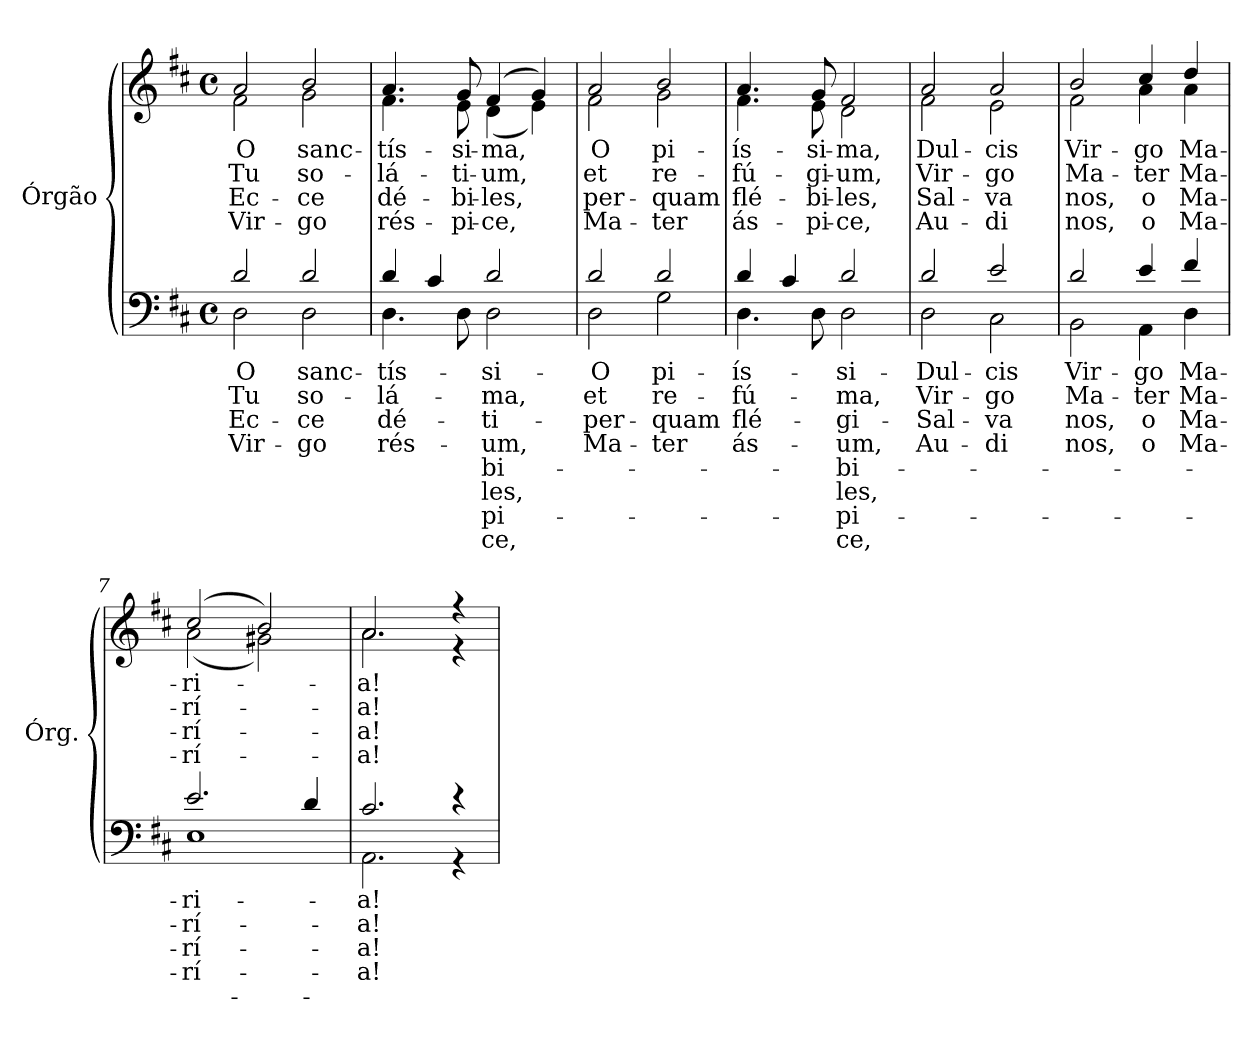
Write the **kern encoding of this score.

**kern	**text	**text	**text	**text	**text	**text	**text	**text	**kern	**text	**text	**text	**text
*part1	*part1	*part1	*part1	*part1	*part1	*part1	*part1	*part1	*part1	*part1	*part1	*part1	*part1
*staff2	*staff2	*staff2	*staff2	*staff2	*staff2	*staff2	*staff2	*staff2	*staff1	*staff1	*staff1	*staff1	*staff1
*I"Órgão	*	*	*	*	*	*	*	*	*	*	*	*	*
*I'Órg.	*	*	*	*	*	*	*	*	*	*	*	*	*
!!LO:PB:g=z
*clefF4	*	*	*	*	*	*	*	*	*clefG2	*	*	*	*
*k[f#c#]	*	*	*	*	*	*	*	*	*k[f#c#]	*	*	*	*
*D:	*	*	*	*	*	*	*	*	*D:	*	*	*	*
*M4/4	*	*	*	*	*	*	*	*	*M4/4	*	*	*	*
*met(c)	*	*	*	*	*	*	*	*	*met(c)	*	*	*	*
*MM88	*	*	*	*	*	*	*	*	*MM88	*	*	*	*
=1	=1	=1	=1	=1	=1	=1	=1	=1	=1	=1	=1	=1	=1
!	!LO:LY:b:color=#000000	!LO:LY:b:color=#000000	!LO:LY:b:color=#000000	!LO:LY:b:color=#000000	!	!	!	!	!	!	!	!	!
*^	*	*	*	*	*	*	*	*	*	*	*	*	*
!	!	!	!	!	!	!	!	!	!	!	!LO:LY:b:color=#000000	!LO:LY:b:color=#000000	!LO:LY:b:color=#000000	!LO:LY:b:color=#000000
*	*	*	*	*	*	*	*	*	*	*^	*	*	*	*
2di/	2Di\	O	Tu	Ec-	Vir-	.	.	.	.	2ai/	2f#i\	O	Tu	Ec-	Vir-
!	!	!LO:LY:b:color=#000000	!LO:LY:b:color=#000000	!LO:LY:b:color=#000000	!LO:LY:b:color=#000000	!	!	!	!	!	!	!	!	!	!
!	!	!	!	!	!	!	!	!	!	!	!	!LO:LY:b:color=#000000	!LO:LY:b:color=#000000	!LO:LY:b:color=#000000	!LO:LY:b:color=#000000
2di/	2Di\	sanc-	so-	-ce	-go	.	.	.	.	2bi/	2gi\	sanc-	so-	-ce	-go
=2	=2	=2	=2	=2	=2	=2	=2	=2	=2	=2	=2	=2	=2	=2	=2
!	!	!LO:LY:b:color=#000000	!LO:LY:b:color=#000000	!LO:LY:b:color=#000000	!LO:LY:b:color=#000000	!	!	!	!	!	!	!	!	!	!
!	!	!	!	!	!	!	!	!	!	!	!	!LO:LY:b:color=#000000	!LO:LY:b:color=#000000	!LO:LY:b:color=#000000	!LO:LY:b:color=#000000
4di/	4.Di\	-tís-	-lá-	dé-	rés-	.	.	.	.	4.ai/	4.f#i\	-tís-	-lá-	dé-	rés-
4c#i/	.	.	.	.	.	.	.	.	.	.	.	.	.	.	.
!	!	!	!	!	!	!	!	!	!	!	!	!LO:LY:b:color=#000000	!LO:LY:b:color=#000000	!LO:LY:b:color=#000000	!LO:LY:b:color=#000000
.	8Di\	.	.	.	.	.	.	.	.	8gi/	8ei\	-si-	-ti-	-bi-	-pi-
!	!	!LO:LY:b:color=#000000	!LO:LY:b:color=#000000	!LO:LY:b:color=#000000	!LO:LY:b:color=#000000	!LO:LY:b:color=#000000	!LO:LY:b:color=#000000	!LO:LY:b:color=#000000	!LO:LY:b:color=#000000	!	!	!	!	!	!
!	!	!	!	!	!	!	!	!	!	!	!	!LO:LY:b:color=#000000	!LO:LY:b:color=#000000	!LO:LY:b:color=#000000	!LO:LY:b:color=#000000
2di/	2Di\	-si-	-ma,	-ti-	-um,	-bi-	-les,	-pi-	-ce,	(4f#i/	(4di\	-ma,	-um,	-les,	-ce,
.	.	.	.	.	.	.	.	.	.	4gi/)	4ei\)	.	.	.	.
=3	=3	=3	=3	=3	=3	=3	=3	=3	=3	=3	=3	=3	=3	=3	=3
!	!	!LO:LY:b:color=#000000	!LO:LY:b:color=#000000	!LO:LY:b:color=#000000	!LO:LY:b:color=#000000	!	!	!	!	!	!	!	!	!	!
!	!	!	!	!	!	!	!	!	!	!	!	!LO:LY:b:color=#000000	!LO:LY:b:color=#000000	!LO:LY:b:color=#000000	!LO:LY:b:color=#000000
2di/	2Di\	O	et	per-	Ma-	.	.	.	.	2ai/	2f#i\	O	et	per-	Ma-
!	!	!LO:LY:b:color=#000000	!LO:LY:b:color=#000000	!LO:LY:b:color=#000000	!LO:LY:b:color=#000000	!	!	!	!	!	!	!	!	!	!
!	!	!	!	!	!	!	!	!	!	!	!	!LO:LY:b:color=#000000	!LO:LY:b:color=#000000	!LO:LY:b:color=#000000	!LO:LY:b:color=#000000
2di/	2Gi\	pi-	re-	-quam	-ter	.	.	.	.	2bi/	2gi\	pi-	re-	-quam	-ter
=4	=4	=4	=4	=4	=4	=4	=4	=4	=4	=4	=4	=4	=4	=4	=4
!	!	!LO:LY:b:color=#000000	!LO:LY:b:color=#000000	!LO:LY:b:color=#000000	!LO:LY:b:color=#000000	!	!	!	!	!	!	!	!	!	!
!	!	!	!	!	!	!	!	!	!	!	!	!LO:LY:b:color=#000000	!LO:LY:b:color=#000000	!LO:LY:b:color=#000000	!LO:LY:b:color=#000000
4di/	4.Di\	-ís-	-fú-	flé-	ás-	.	.	.	.	4.ai/	4.f#i\	-ís-	-fú-	flé-	ás-
4c#i/	.	.	.	.	.	.	.	.	.	.	.	.	.	.	.
!	!	!	!	!	!	!	!	!	!	!	!	!LO:LY:b:color=#000000	!LO:LY:b:color=#000000	!LO:LY:b:color=#000000	!LO:LY:b:color=#000000
.	8Di\	.	.	.	.	.	.	.	.	8gi/	8ei\	-si-	-gi-	-bi-	-pi-
!	!	!LO:LY:b:color=#000000	!LO:LY:b:color=#000000	!LO:LY:b:color=#000000	!LO:LY:b:color=#000000	!LO:LY:b:color=#000000	!LO:LY:b:color=#000000	!LO:LY:b:color=#000000	!LO:LY:b:color=#000000	!	!	!	!	!	!
!	!	!	!	!	!	!	!	!	!	!	!	!LO:LY:b:color=#000000	!LO:LY:b:color=#000000	!LO:LY:b:color=#000000	!LO:LY:b:color=#000000
2di/	2Di\	-si-	-ma,	-gi-	-um,	-bi-	-les,	-pi-	-ce,	2f#i/	2di\	-ma,	-um,	-les,	-ce,
=5	=5	=5	=5	=5	=5	=5	=5	=5	=5	=5	=5	=5	=5	=5	=5
!	!	!LO:LY:b:color=#000000	!LO:LY:b:color=#000000	!LO:LY:b:color=#000000	!LO:LY:b:color=#000000	!	!	!	!	!	!	!	!	!	!
!	!	!	!	!	!	!	!	!	!	!	!	!LO:LY:b:color=#000000	!LO:LY:b:color=#000000	!LO:LY:b:color=#000000	!LO:LY:b:color=#000000
2di/	2Di\	Dul-	Vir-	Sal-	Au-	.	.	.	.	2ai/	2f#i\	Dul-	Vir-	Sal-	Au-
!	!	!LO:LY:b:color=#000000	!LO:LY:b:color=#000000	!LO:LY:b:color=#000000	!LO:LY:b:color=#000000	!	!	!	!	!	!	!	!	!	!
!	!	!	!	!	!	!	!	!	!	!	!	!LO:LY:b:color=#000000	!LO:LY:b:color=#000000	!LO:LY:b:color=#000000	!LO:LY:b:color=#000000
2ei/	2C#i\	-cis	-go	-va	-di	.	.	.	.	2ai/	2ei\	-cis	-go	-va	-di
=6	=6	=6	=6	=6	=6	=6	=6	=6	=6	=6	=6	=6	=6	=6	=6
!	!	!LO:LY:b:color=#000000	!LO:LY:b:color=#000000	!LO:LY:b:color=#000000	!LO:LY:b:color=#000000	!	!	!	!	!	!	!	!	!	!
!	!	!	!	!	!	!	!	!	!	!	!	!LO:LY:b:color=#000000	!LO:LY:b:color=#000000	!LO:LY:b:color=#000000	!LO:LY:b:color=#000000
2di/	2BBi\	Vir-	Ma-	nos,	nos,	.	.	.	.	2bi/	2f#i\	Vir-	Ma-	nos,	nos,
!	!	!LO:LY:b:color=#000000	!LO:LY:b:color=#000000	!LO:LY:b:color=#000000	!LO:LY:b:color=#000000	!	!	!	!	!	!	!	!	!	!
!	!	!	!	!	!	!	!	!	!	!	!	!LO:LY:b:color=#000000	!LO:LY:b:color=#000000	!LO:LY:b:color=#000000	!LO:LY:b:color=#000000
4ei/	4AAi\	-go	-ter	o	o	.	.	.	.	4cc#i/	4ai\	-go	-ter	o	o
!	!	!LO:LY:b:color=#000000	!LO:LY:b:color=#000000	!LO:LY:b:color=#000000	!LO:LY:b:color=#000000	!	!	!	!	!	!	!	!	!	!
!	!	!	!	!	!	!	!	!	!	!	!	!LO:LY:b:color=#000000	!LO:LY:b:color=#000000	!LO:LY:b:color=#000000	!LO:LY:b:color=#000000
4f#i/	4Di\	Ma-	Ma-	Ma-	Ma-	.	.	.	.	4ddi/	4ai\	Ma-	Ma-	Ma-	Ma-
!!LO:LB:g=z	!!
=7	=7	=7	=7	=7	=7	=7	=7	=7	=7	=7	=7	=7	=7	=7	=7
!	!	!LO:LY:b:color=#000000	!LO:LY:b:color=#000000	!LO:LY:b:color=#000000	!LO:LY:b:color=#000000	!	!	!	!	!	!	!	!	!	!
!	!	!	!	!	!	!	!	!	!	!	!	!LO:LY:b:color=#000000	!LO:LY:b:color=#000000	!LO:LY:b:color=#000000	!LO:LY:b:color=#000000
2.ei/	1Ei	-ri-	-rí-	-rí-	-rí-	.	.	.	.	(2cc#i/	(2ai\	-ri-	-rí-	-rí-	-rí-
.	.	.	.	.	.	.	.	.	.	2bi/)	2g#Xi\)	.	.	.	.
4di/	.	.	.	.	.	.	.	.	.	.	.	.	.	.	.
=8	=8	=8	=8	=8	=8	=8	=8	=8	=8	=8	=8	=8	=8	=8	=8
!	!	!LO:LY:b:color=#000000	!LO:LY:b:color=#000000	!LO:LY:b:color=#000000	!LO:LY:b:color=#000000	!	!	!	!	!	!	!	!	!	!
!	!	!	!	!	!	!	!	!	!	!	!	!LO:LY:b:color=#000000	!LO:LY:b:color=#000000	!LO:LY:b:color=#000000	!LO:LY:b:color=#000000
2.c#i/	2.AAi\	-a!	-a!	-a!	-a!	.	.	.	.	2.ai/	2.ai\	-a!	-a!	-a!	-a!
4r	4r	.	.	.	.	.	.	.	.	4r	4r	.	.	.	.
*v	*v	*	*	*	*	*	*	*	*	*	*	*	*	*	*
*	*	*	*	*	*	*	*	*	*v	*v	*	*	*	*
=	=	=	=	=	=	=	=	=	=	=	=	=	=
*-	*-	*-	*-	*-	*-	*-	*-	*-	*-	*-	*-	*-	*-
